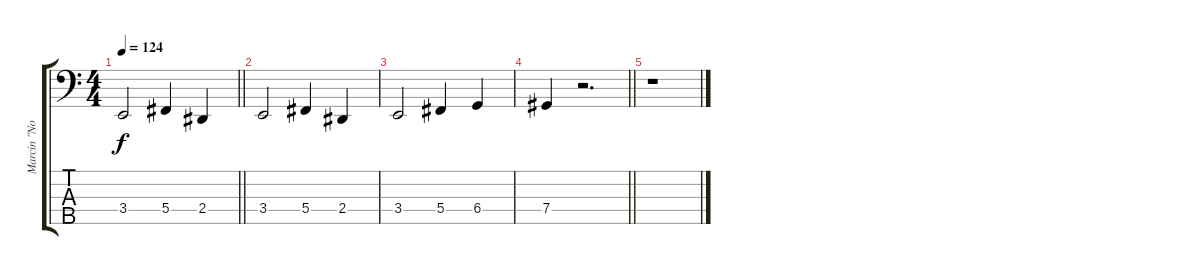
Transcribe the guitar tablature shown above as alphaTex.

\track ("Marcin \"Novy\" Nowak " "Marcin \"No") {instrument electricbassfinger}
\staff {score tabs}
\tuning (E2 B1 Gb1 Db1 Ab0) {hide}
\ts (4 4)
\tempo 124
\clef f4
\barLineRight lightlight
\ks c
3.4.2{dy f} 5.4.4 2.4.4 |
3.4.2 5.4.4 2.4.4 |
3.4.2 5.4.4 6.4.4 |
\barLineRight lightlight
7.4.4 r.2{d} |
r.1
